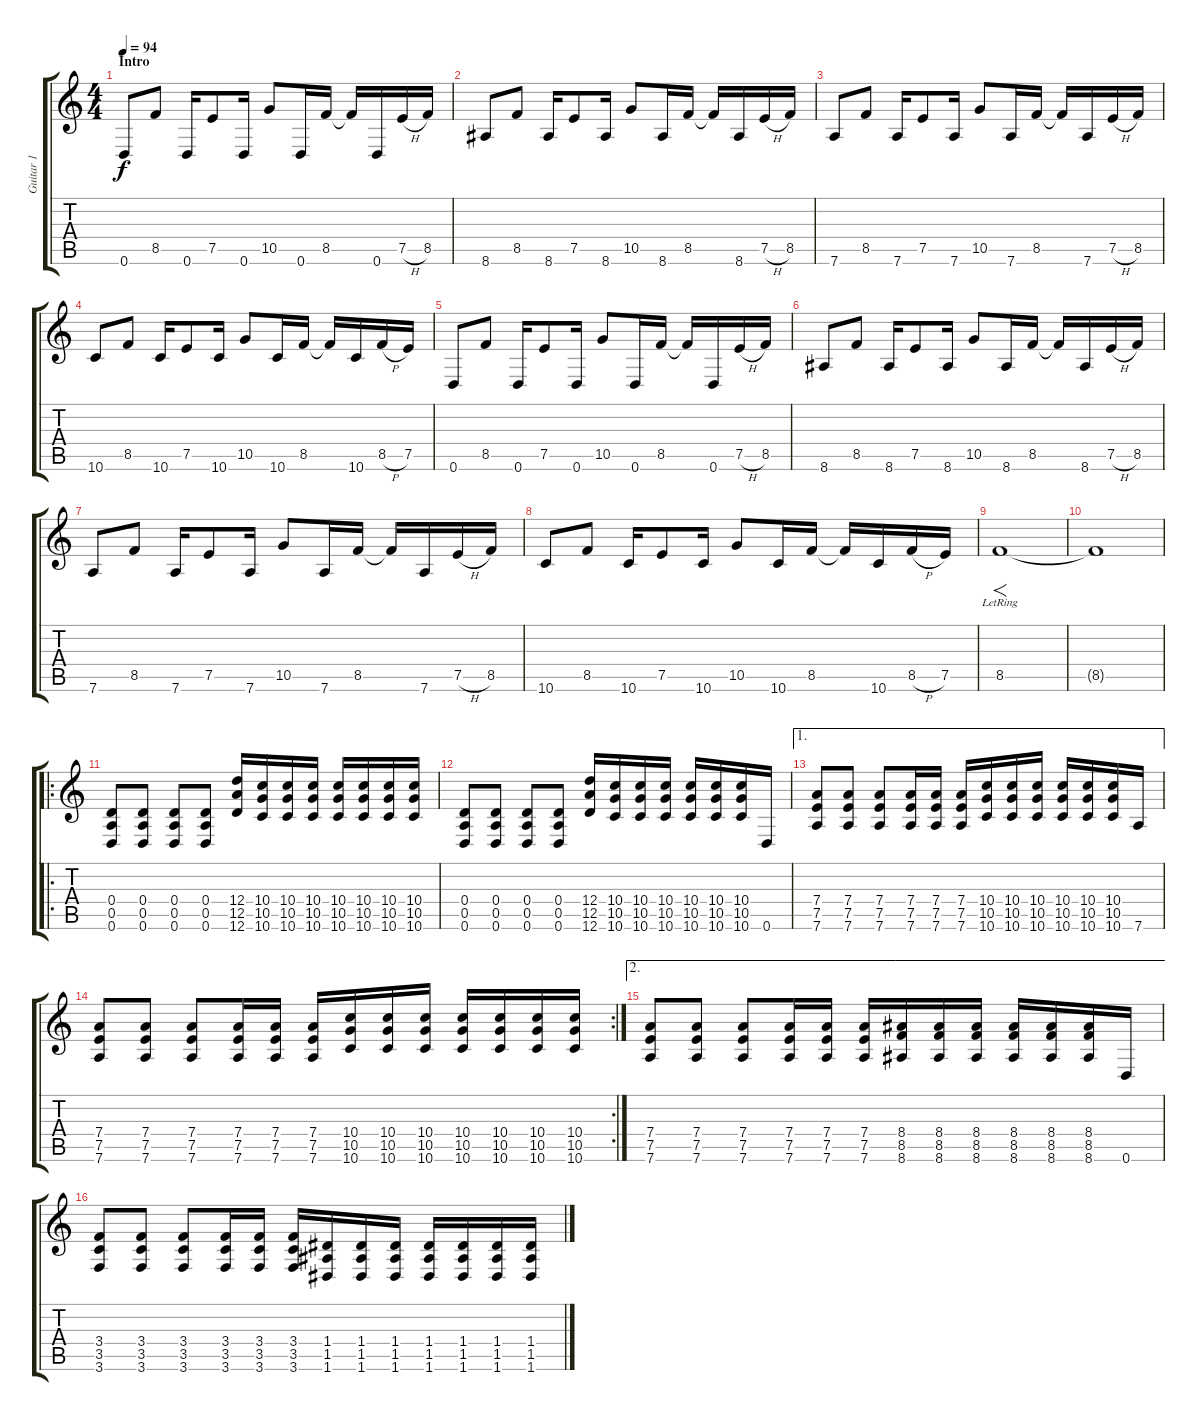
\track ("Guitar 1" "Guitar 1") {instrument overdrivenguitar}
\staff {score tabs}
\tuning (E4 B3 G3 D3 A2 D2) {hide}
\ts (4 4)
\section ("" "Intro")
\tempo 94
\clef g2
\ks c
0.6.8{dy f instrument overdrivenguitar} 8.5.8 0.6.16 7.5.8 0.6.16 10.5.8 0.6.16 8.5.16 8.5{t}.16 0.6.16 7.5{h}.16 8.5.16 |
8.6.8 8.5.8 8.6.16 7.5.8 8.6.16 10.5.8 8.6.16 8.5.16 8.5{t}.16 8.6.16 7.5{h}.16 8.5.16 |
7.6.8 8.5.8 7.6.16 7.5.8 7.6.16 10.5.8 7.6.16 8.5.16 8.5{t}.16 7.6.16 7.5{h}.16 8.5.16 |
10.6.8 8.5.8 10.6.16 7.5.8 10.6.16 10.5.8 10.6.16 8.5.16 8.5{t}.16 10.6.16 8.5{h}.16 7.5.16 |
0.6.8 8.5.8 0.6.16 7.5.8 0.6.16 10.5.8 0.6.16 8.5.16 8.5{t}.16 0.6.16 7.5{h}.16 8.5.16 |
8.6.8 8.5.8 8.6.16 7.5.8 8.6.16 10.5.8 8.6.16 8.5.16 8.5{t}.16 8.6.16 7.5{h}.16 8.5.16 |
7.6.8 8.5.8 7.6.16 7.5.8 7.6.16 10.5.8 7.6.16 8.5.16 8.5{t}.16 7.6.16 7.5{h}.16 8.5.16 |
10.6.8 8.5.8 10.6.16 7.5.8 10.6.16 10.5.8 10.6.16 8.5.16 8.5{t}.16 10.6.16 8.5{h}.16 7.5.16 |
8.5{lr}.1{f} |
8.5{t}.1 |
\ro
(0.4 0.5 0.6).8 (0.4 0.5 0.6).8 (0.4 0.5 0.6).8 (0.4 0.5 0.6).8 (12.4 12.5 12.6).16 (10.4 10.5 10.6).16 (10.4 10.5 10.6).16 (10.4 10.5 10.6).16 (10.4 10.5 10.6).16 (10.4 10.5 10.6).16 (10.4 10.5 10.6).16 (10.4 10.5 10.6).16 |
(0.4 0.5 0.6).8 (0.4 0.5 0.6).8 (0.4 0.5 0.6).8 (0.4 0.5 0.6).8 (12.4 12.5 12.6).16 (10.4 10.5 10.6).16 (10.4 10.5 10.6).16 (10.4 10.5 10.6).16 (10.4 10.5 10.6).16 (10.4 10.5 10.6).16 (10.4 10.5 10.6).16 0.6.16 |
\ae 1
(7.4 7.5 7.6).8 (7.4 7.5 7.6).8 (7.4 7.5 7.6).8 (7.4 7.5 7.6).16 (7.4 7.5 7.6).16 (7.4 7.5 7.6).16 (10.4 10.5 10.6).16 (10.4 10.5 10.6).16 (10.4 10.5 10.6).16 (10.4 10.5 10.6).16 (10.4 10.5 10.6).16 (10.4 10.5 10.6).16 7.6.16 |
\rc 2
(7.4 7.5 7.6).8 (7.4 7.5 7.6).8 (7.4 7.5 7.6).8 (7.4 7.5 7.6).16 (7.4 7.5 7.6).16 (7.4 7.5 7.6).16 (10.4 10.5 10.6).16 (10.4 10.5 10.6).16 (10.4 10.5 10.6).16 (10.4 10.5 10.6).16 (10.4 10.5 10.6).16 (10.4 10.5 10.6).16 (10.4 10.5 10.6).16 |
\ae 2
(7.4 7.5 7.6).8 (7.4 7.5 7.6).8 (7.4 7.5 7.6).8 (7.4 7.5 7.6).16 (7.4 7.5 7.6).16 (7.4 7.5 7.6).16 (8.4 8.5 8.6).16 (8.4 8.5 8.6).16 (8.4 8.5 8.6).16 (8.4 8.5 8.6).16 (8.4 8.5 8.6).16 (8.4 8.5 8.6).16 0.6.16 |
(3.4 3.5 3.6).8 (3.4 3.5 3.6).8 (3.4 3.5 3.6).8 (3.4 3.5 3.6).16 (3.4 3.5 3.6).16 (3.4 3.5 3.6).16 (1.4 1.5 1.6).16 (1.4 1.5 1.6).16 (1.4 1.5 1.6).16 (1.4 1.5 1.6).16 (1.4 1.5 1.6).16 (1.4 1.5 1.6).16 (1.4 1.5 1.6).16
